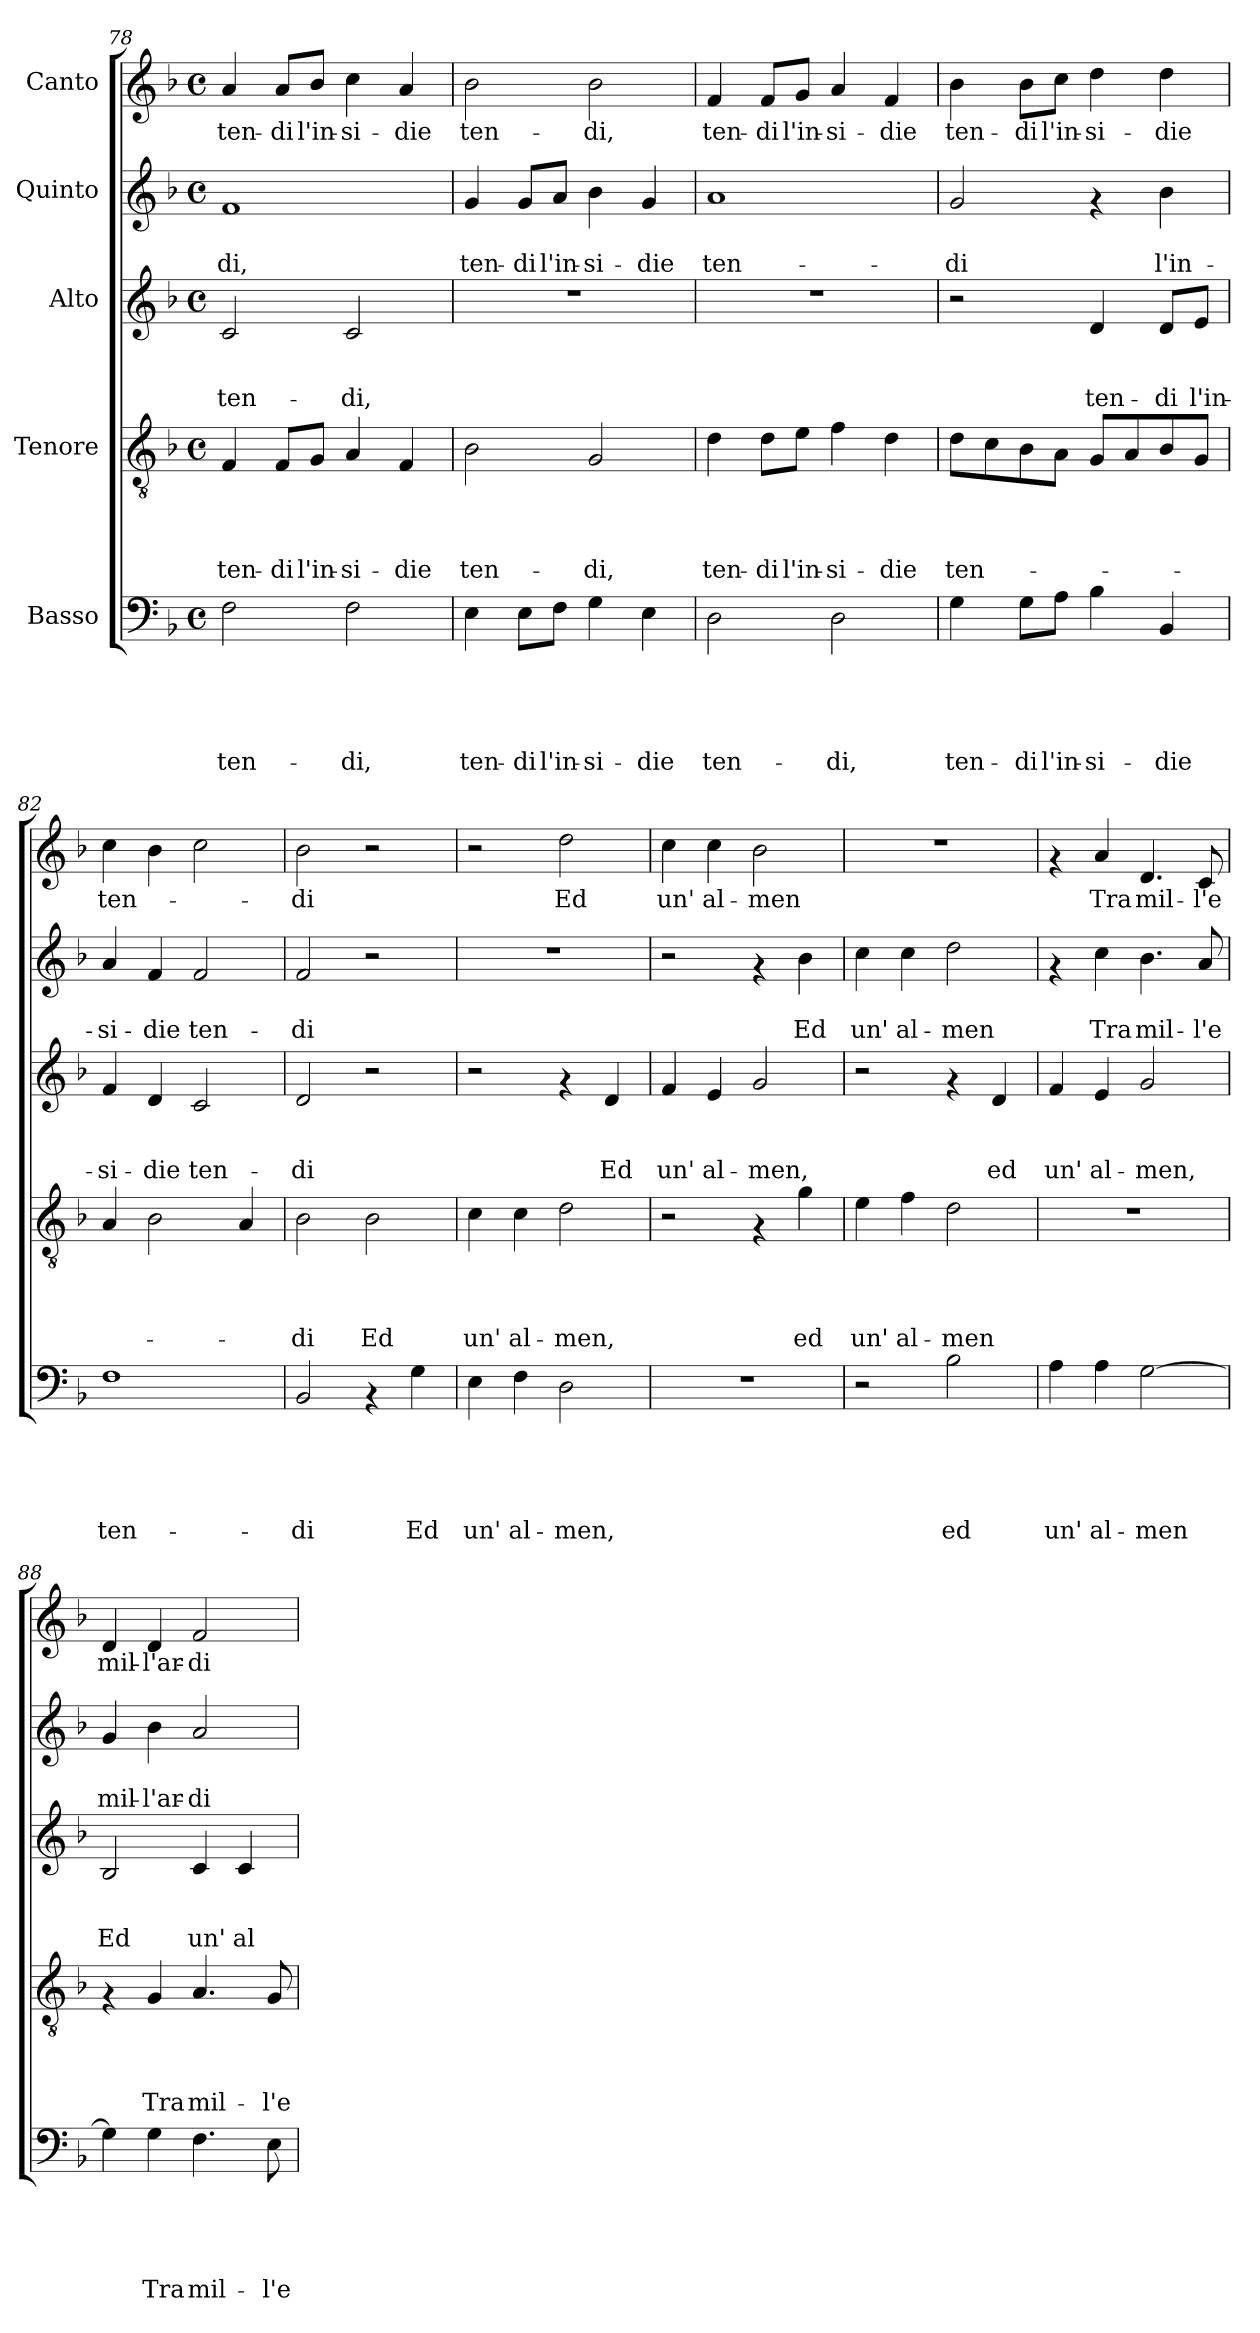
**kern	**text	**text	**text	**text	**text	**kern	**text	**text	**text	**text	**kern	**text	**text	**text	**kern	**text	**text	**kern	**text
*part5	*part5	*part5	*part5	*part5	*part5	*part4	*part4	*part4	*part4	*part4	*part3	*part3	*part3	*part3	*part2	*part2	*part2	*part1	*part1
*staff5	*staff5	*staff5	*staff5	*staff5	*staff5	*staff4	*staff4	*staff4	*staff4	*staff4	*staff3	*staff3	*staff3	*staff3	*staff2	*staff2	*staff2	*staff1	*staff1
*I"Basso	*	*	*	*	*	*I"Tenore	*	*	*	*	*I"Alto	*	*	*	*I"Quinto	*	*	*I"Canto	*
*clefF4	*	*	*	*	*	*clefGv2	*	*	*	*	*clefG2	*	*	*	*clefG2	*	*	*clefG2	*
*k[b-]	*	*	*	*	*	*k[b-]	*	*	*	*	*k[b-]	*	*	*	*k[b-]	*	*	*k[b-]	*
*F:	*	*	*	*	*	*F:	*	*	*	*	*F:	*	*	*	*F:	*	*	*F:	*
*M4/4	*	*	*	*	*	*M4/4	*	*	*	*	*M4/4	*	*	*	*M4/4	*	*	*M4/4	*
*met(c)	*	*	*	*	*	*met(c)	*	*	*	*	*met(c)	*	*	*	*met(c)	*	*	*met(c)	*
=78	=78	=78	=78	=78	=78	=78	=78	=78	=78	=78	=78	=78	=78	=78	=78	=78	=78	=78	=78
!	!	!	!	!	!LO:LY:b	!	!	!	!	!LO:LY:b	!	!	!	!LO:LY:b	!	!	!LO:LY:b	!	!LO:LY:b
2F\	.	.	.	.	ten-	4F/	.	.	.	ten-	2c/	.	.	ten-	1f	.	-di,	4a/	ten-
!	!	!	!	!	!	!	!	!	!	!LO:LY:b	!	!	!	!	!	!	!	!	!LO:LY:b
.	.	.	.	.	.	8F/L	.	.	.	-di	.	.	.	.	.	.	.	8a/L	-di
!	!	!	!	!	!	!	!	!	!	!LO:LY:b	!	!	!	!	!	!	!	!	!LO:LY:b
.	.	.	.	.	.	8G/J	.	.	.	l'in-	.	.	.	.	.	.	.	8b-/J	l'in-
!	!	!	!	!	!LO:LY:b	!	!	!	!	!LO:LY:b	!	!	!	!LO:LY:b	!	!	!	!	!LO:LY:b
2F\	.	.	.	.	-di,	4A/	.	.	.	-si-	2c/	.	.	-di,	.	.	.	4cc\	-si-
!	!	!	!	!	!	!	!	!	!	!LO:LY:b	!	!	!	!	!	!	!	!	!LO:LY:b
.	.	.	.	.	.	4F/	.	.	.	-die	.	.	.	.	.	.	.	4a/	-die
=79	=79	=79	=79	=79	=79	=79	=79	=79	=79	=79	=79	=79	=79	=79	=79	=79	=79	=79	=79
!	!	!	!	!	!LO:LY:b	!	!	!	!	!LO:LY:b	!	!	!	!	!	!	!LO:LY:b	!	!LO:LY:b
4E\	.	.	.	.	ten-	2B-\	.	.	.	ten-	1r	.	.	.	4g/	.	ten-	2b-\	ten-
!	!	!	!	!	!LO:LY:b	!	!	!	!	!	!	!	!	!	!	!	!LO:LY:b	!	!
8E\L	.	.	.	.	-di	.	.	.	.	.	.	.	.	.	8g/L	.	-di	.	.
!	!	!	!	!	!LO:LY:b	!	!	!	!	!	!	!	!	!	!	!	!LO:LY:b	!	!
8F\J	.	.	.	.	l'in-	.	.	.	.	.	.	.	.	.	8a/J	.	l'in-	.	.
!	!	!	!	!	!LO:LY:b	!	!	!	!	!LO:LY:b	!	!	!	!	!	!	!LO:LY:b	!	!LO:LY:b
4G\	.	.	.	.	-si-	2G/	.	.	.	-di,	.	.	.	.	4b-\	.	-si-	2b-\	-di,
!	!	!	!	!	!LO:LY:b	!	!	!	!	!	!	!	!	!	!	!	!LO:LY:b	!	!
4E\	.	.	.	.	-die	.	.	.	.	.	.	.	.	.	4g/	.	-die	.	.
=80	=80	=80	=80	=80	=80	=80	=80	=80	=80	=80	=80	=80	=80	=80	=80	=80	=80	=80	=80
!	!	!	!	!	!LO:LY:b	!	!	!	!	!LO:LY:b	!	!	!	!	!	!	!LO:LY:b	!	!LO:LY:b
2D\	.	.	.	.	ten-	4d\	.	.	.	ten-	1r	.	.	.	1a	.	ten-	4f/	ten-
!	!	!	!	!	!	!	!	!	!	!LO:LY:b	!	!	!	!	!	!	!	!	!LO:LY:b
.	.	.	.	.	.	8d\L	.	.	.	-di	.	.	.	.	.	.	.	8f/L	-di
!	!	!	!	!	!	!	!	!	!	!LO:LY:b	!	!	!	!	!	!	!	!	!LO:LY:b
.	.	.	.	.	.	8e\J	.	.	.	l'in-	.	.	.	.	.	.	.	8g/J	l'in-
!	!	!	!	!	!LO:LY:b	!	!	!	!	!LO:LY:b	!	!	!	!	!	!	!	!	!LO:LY:b
2D\	.	.	.	.	-di,	4f\	.	.	.	-si-	.	.	.	.	.	.	.	4a/	-si-
!	!	!	!	!	!	!	!	!	!	!LO:LY:b	!	!	!	!	!	!	!	!	!LO:LY:b
.	.	.	.	.	.	4d\	.	.	.	-die	.	.	.	.	.	.	.	4f/	-die
!!LO:LB:g=z
=81	=81	=81	=81	=81	=81	=81	=81	=81	=81	=81	=81	=81	=81	=81	=81	=81	=81	=81	=81
!	!	!	!	!	!LO:LY:b	!	!	!	!	!LO:LY:b	!	!	!	!	!	!	!LO:LY:b	!	!LO:LY:b
4G\	.	.	.	.	ten-	8d\L	.	.	.	ten-	2r	.	.	.	2g/	.	-di	4b-\	ten-
.	.	.	.	.	.	8c\	.	.	.	.	.	.	.	.	.	.	.	.	.
!	!	!	!	!	!LO:LY:b	!	!	!	!	!	!	!	!	!	!	!	!	!	!LO:LY:b
8G\L	.	.	.	.	-di	8B-\	.	.	.	.	.	.	.	.	.	.	.	8b-\L	-di
!	!	!	!	!	!LO:LY:b	!	!	!	!	!	!	!	!	!	!	!	!	!	!LO:LY:b
8A\J	.	.	.	.	l'in-	8A\J	.	.	.	.	.	.	.	.	.	.	.	8cc\J	l'in-
!	!	!	!	!	!LO:LY:b	!	!	!	!	!	!	!	!	!LO:LY:b	!	!	!	!	!LO:LY:b
4B-\	.	.	.	.	-si-	8G/L	.	.	.	.	4d/	.	.	ten-	4rf	.	.	4dd\	-si-
.	.	.	.	.	.	8A/	.	.	.	.	.	.	.	.	.	.	.	.	.
!	!	!	!	!	!LO:LY:b	!	!	!	!	!	!	!	!	!LO:LY:b	!	!	!LO:LY:b	!	!LO:LY:b
4BB-/	.	.	.	.	-die	8B-/	.	.	.	.	8d/L	.	.	-di	4b-\	.	l'in-	4dd\	-die
!	!	!	!	!	!	!	!	!	!	!	!	!	!	!LO:LY:b	!	!	!	!	!
.	.	.	.	.	.	8G/J	.	.	.	.	8e/J	.	.	l'in-	.	.	.	.	.
=82	=82	=82	=82	=82	=82	=82	=82	=82	=82	=82	=82	=82	=82	=82	=82	=82	=82	=82	=82
!	!	!	!	!	!LO:LY:b	!	!	!	!	!	!	!	!	!LO:LY:b	!	!	!LO:LY:b	!	!LO:LY:b
1F	.	.	.	.	ten-	4A/	.	.	.	.	4f/	.	.	-si-	4a/	.	-si-	4cc\	ten-
!	!	!	!	!	!	!	!	!	!	!	!	!	!	!LO:LY:b	!	!	!LO:LY:b	!	!
.	.	.	.	.	.	2B-\	.	.	.	.	4d/	.	.	-die	4f/	.	-die	4b-\	.
!	!	!	!	!	!	!	!	!	!	!	!	!	!	!LO:LY:b	!	!	!LO:LY:b	!	!
.	.	.	.	.	.	.	.	.	.	.	2c/	.	.	ten-	2f/	.	ten-	2cc\	.
.	.	.	.	.	.	4A/	.	.	.	.	.	.	.	.	.	.	.	.	.
=83	=83	=83	=83	=83	=83	=83	=83	=83	=83	=83	=83	=83	=83	=83	=83	=83	=83	=83	=83
!	!	!	!	!	!LO:LY:b	!	!	!	!	!LO:LY:b	!	!	!	!LO:LY:b	!	!	!LO:LY:b	!	!LO:LY:b
2BB-/	.	.	.	.	-di	2B-\	.	.	.	-di	2d/	.	.	-di	2f/	.	-di	2b-\	-di
!	!	!	!	!	!	!	!	!	!	!LO:LY:b	!	!	!	!	!	!	!	!	!
4rAA	.	.	.	.	.	2B-\	.	.	.	Ed	2r	.	.	.	2r	.	.	2r	.
!	!	!	!	!	!LO:LY:b	!	!	!	!	!	!	!	!	!	!	!	!	!	!
4G\	.	.	.	.	Ed	.	.	.	.	.	.	.	.	.	.	.	.	.	.
=84	=84	=84	=84	=84	=84	=84	=84	=84	=84	=84	=84	=84	=84	=84	=84	=84	=84	=84	=84
!	!	!	!	!	!LO:LY:b	!	!	!	!	!LO:LY:b	!	!	!	!	!	!	!	!	!
4E\	.	.	.	.	un'	4c\	.	.	.	un'	2r	.	.	.	1r	.	.	2r	.
!	!	!	!	!	!LO:LY:b	!	!	!	!	!LO:LY:b	!	!	!	!	!	!	!	!	!
4F\	.	.	.	.	al-	4c\	.	.	.	al-	.	.	.	.	.	.	.	.	.
!	!	!	!	!	!LO:LY:b	!	!	!	!	!LO:LY:b	!	!	!	!	!	!	!	!	!LO:LY:b
2D\	.	.	.	.	-men,	2d\	.	.	.	-men,	4rf	.	.	.	.	.	.	2dd\	Ed
!	!	!	!	!	!	!	!	!	!	!	!	!	!	!LO:LY:b	!	!	!	!	!
.	.	.	.	.	.	.	.	.	.	.	4d/	.	.	Ed	.	.	.	.	.
=85	=85	=85	=85	=85	=85	=85	=85	=85	=85	=85	=85	=85	=85	=85	=85	=85	=85	=85	=85
!	!	!	!	!	!	!	!	!	!	!	!	!	!	!LO:LY:b	!	!	!	!	!LO:LY:b
1r	.	.	.	.	.	2r	.	.	.	.	4f/	.	.	un'	2r	.	.	4cc\	un'
!	!	!	!	!	!	!	!	!	!	!	!	!	!	!LO:LY:b	!	!	!	!	!LO:LY:b
.	.	.	.	.	.	.	.	.	.	.	4e/	.	.	al-	.	.	.	4cc\	al-
!	!	!	!	!	!	!	!	!	!	!	!	!	!	!LO:LY:b	!	!	!	!	!LO:LY:b
.	.	.	.	.	.	4rF	.	.	.	.	2g/	.	.	-men,	4rf	.	.	2b-\	-men
!	!	!	!	!	!	!	!	!	!	!LO:LY:b	!	!	!	!	!	!	!LO:LY:b	!	!
.	.	.	.	.	.	4g\	.	.	.	ed	.	.	.	.	4b-\	.	Ed	.	.
!!LO:PB:g=z
=86	=86	=86	=86	=86	=86	=86	=86	=86	=86	=86	=86	=86	=86	=86	=86	=86	=86	=86	=86
!	!	!	!	!	!	!	!	!	!	!LO:LY:b	!	!	!	!	!	!	!LO:LY:b	!	!
2r	.	.	.	.	.	4e\	.	.	.	un'	2r	.	.	.	4cc\	.	un'	1r	.
!	!	!	!	!	!	!	!	!	!	!LO:LY:b	!	!	!	!	!	!	!LO:LY:b	!	!
.	.	.	.	.	.	4f\	.	.	.	al-	.	.	.	.	4cc\	.	al-	.	.
!	!	!	!	!	!LO:LY:b	!	!	!	!	!LO:LY:b	!	!	!	!	!	!	!LO:LY:b	!	!
2B-\	.	.	.	.	ed	2d\	.	.	.	-men	4rf	.	.	.	2dd\	.	-men	.	.
!	!	!	!	!	!	!	!	!	!	!	!	!	!	!LO:LY:b	!	!	!	!	!
.	.	.	.	.	.	.	.	.	.	.	4d/	.	.	ed	.	.	.	.	.
=87	=87	=87	=87	=87	=87	=87	=87	=87	=87	=87	=87	=87	=87	=87	=87	=87	=87	=87	=87
!	!	!	!	!	!LO:LY:b	!	!	!	!	!	!	!	!	!LO:LY:b	!	!	!	!	!
4A\	.	.	.	.	un'	1r	.	.	.	.	4f/	.	.	un'	4rf	.	.	4rf	.
!	!	!	!	!	!LO:LY:b	!	!	!	!	!	!	!	!	!LO:LY:b	!	!	!LO:LY:b	!	!LO:LY:b
4A\	.	.	.	.	al-	.	.	.	.	.	4e/	.	.	al-	4cc\	.	Tra	4a/	Tra
!	!	!	!	!	!LO:LY:b	!	!	!	!	!	!	!	!	!LO:LY:b	!	!	!LO:LY:b	!	!LO:LY:b
[>2G\	.	.	.	.	-men	.	.	.	.	.	2g/	.	.	-men,	4.b-\	.	mil-	4.d/	mil-
!	!	!	!	!	!	!	!	!	!	!	!	!	!	!	!	!	!LO:LY:b	!	!LO:LY:b
.	.	.	.	.	.	.	.	.	.	.	.	.	.	.	8a/	.	-l'e	8c/	-l'e
=88	=88	=88	=88	=88	=88	=88	=88	=88	=88	=88	=88	=88	=88	=88	=88	=88	=88	=88	=88
!	!	!	!	!	!	!	!	!	!	!	!	!	!	!LO:LY:b	!	!	!LO:LY:b	!	!LO:LY:b
4G\]	.	.	.	.	.	4rF	.	.	.	.	2B-/	.	.	Ed	4g/	.	mil-	4d/	mil-
!	!	!	!	!	!LO:LY:b	!	!	!	!	!LO:LY:b	!	!	!	!	!	!	!LO:LY:b	!	!LO:LY:b
4G\	.	.	.	.	Tra	4G/	.	.	.	Tra	.	.	.	.	4b-\	.	-l'ar-	4d/	-l'ar-
!	!	!	!	!	!LO:LY:b	!	!	!	!	!LO:LY:b	!	!	!	!LO:LY:b	!	!	!LO:LY:b	!	!LO:LY:b
4.F\	.	.	.	.	mil-	4.A/	.	.	.	mil-	4c/	.	.	un'	2a/	.	-di-	2f/	-di-
!	!	!	!	!	!	!	!	!	!	!	!	!	!	!LO:LY:b	!	!	!	!	!
.	.	.	.	.	.	.	.	.	.	.	4c/	.	.	al-	.	.	.	.	.
!	!	!	!	!	!LO:LY:b	!	!	!	!	!LO:LY:b	!	!	!	!	!	!	!	!	!
8E\	.	.	.	.	-l'e	8G/	.	.	.	-l'e	.	.	.	.	.	.	.	.	.
=	=	=	=	=	=	=	=	=	=	=	=	=	=	=	=	=	=	=	=
*-	*-	*-	*-	*-	*-	*-	*-	*-	*-	*-	*-	*-	*-	*-	*-	*-	*-	*-	*-
